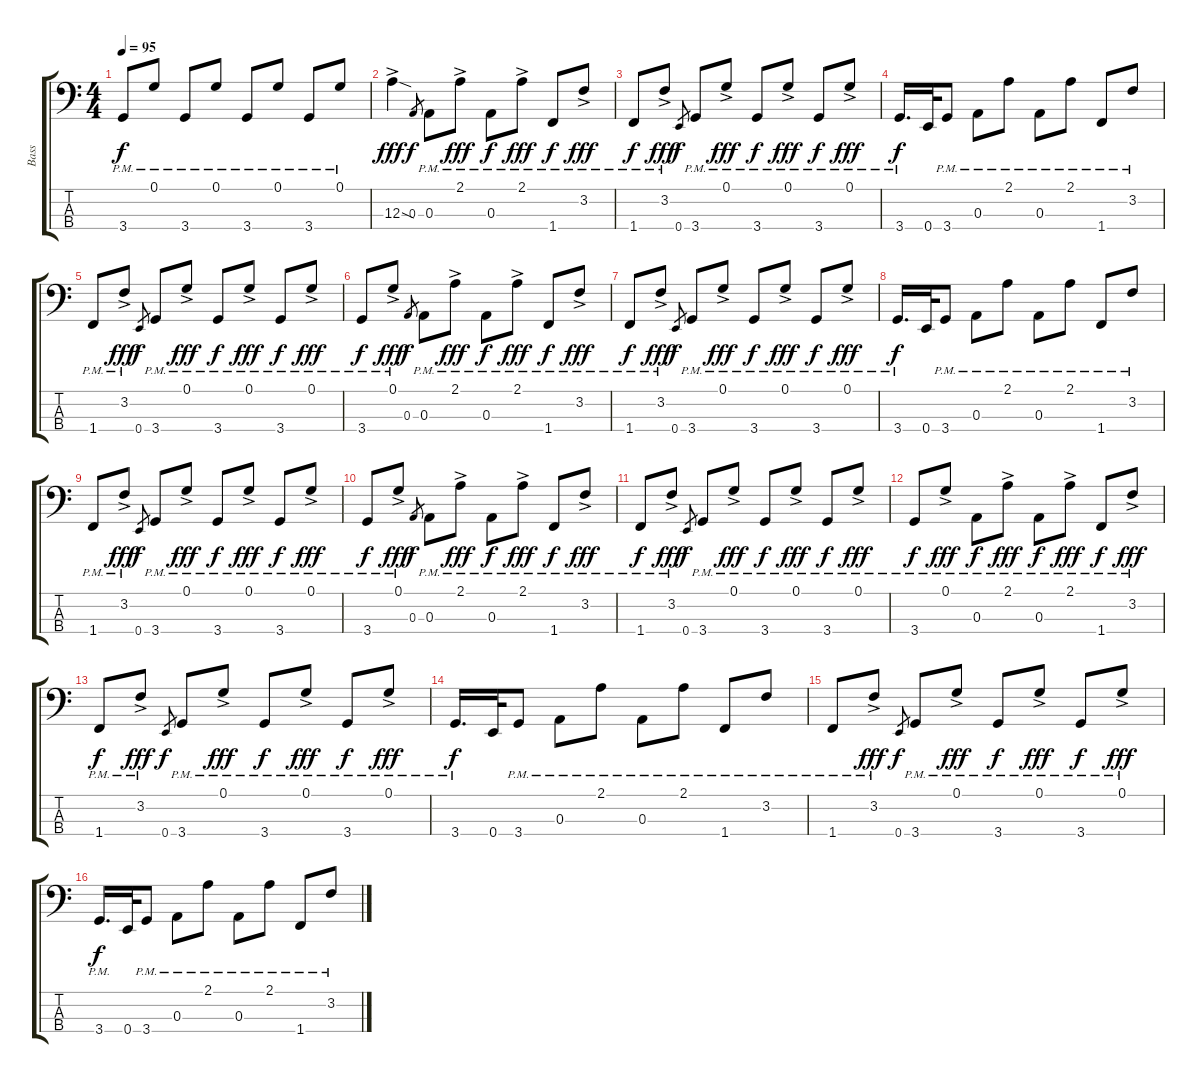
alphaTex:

\track ("Bass" "Bass") {instrument electricbassfinger}
\staff {score tabs}
\tuning (G2 D2 A1 E1) {hide}
\ts (4 4)
\tempo 95
\clef f4
\ks c
3.4{pm}.8{dy f} 0.1{pm}.8 3.4{pm}.8 0.1{pm}.8 3.4{pm}.8 0.1{pm}.8 3.4{pm}.8 0.1{pm}.8 |
12.3{sod ac}.4{dy fff} 0.3.8{gr dy f} 0.3{pm}.8 2.1{ac pm}.8{dy fff} 0.3{pm}.8{dy f} 2.1{ac pm}.8{dy fff} 1.4{pm}.8{dy f} 3.2{ac pm}.8{dy fff} |
1.4{pm}.8{dy f} 3.2{ac pm}.8{dy fff} 0.4.8{gr dy f} 3.4{pm}.8 0.1{ac pm}.8{dy fff} 3.4{pm}.8{dy f} 0.1{ac pm}.8{dy fff} 3.4{pm}.8{dy f} 0.1{ac pm}.8{dy fff} |
3.4{pm}.16{d dy f} 0.4.32 3.4{pm}.8 0.3{pm}.8 2.1{pm}.8 0.3{pm}.8 2.1{pm}.8 1.4{pm}.8 3.2{pm}.8 |
1.4{pm}.8 3.2{ac pm}.8{dy fff} 0.4.8{gr dy f} 3.4{pm}.8 0.1{ac pm}.8{dy fff} 3.4{pm}.8{dy f} 0.1{ac pm}.8{dy fff} 3.4{pm}.8{dy f} 0.1{ac pm}.8{dy fff} |
3.4{pm}.8{dy f} 0.1{ac pm}.8{dy fff} 0.3.8{gr dy f} 0.3{pm}.8 2.1{ac pm}.8{dy fff} 0.3{pm}.8{dy f} 2.1{ac pm}.8{dy fff} 1.4{pm}.8{dy f} 3.2{ac pm}.8{dy fff} |
1.4{pm}.8{dy f} 3.2{ac pm}.8{dy fff} 0.4.8{gr dy f} 3.4{pm}.8 0.1{ac pm}.8{dy fff} 3.4{pm}.8{dy f} 0.1{ac pm}.8{dy fff} 3.4{pm}.8{dy f} 0.1{ac pm}.8{dy fff} |
3.4{pm}.16{d dy f} 0.4.32 3.4{pm}.8 0.3{pm}.8 2.1{pm}.8 0.3{pm}.8 2.1{pm}.8 1.4{pm}.8 3.2{pm}.8 |
1.4{pm}.8 3.2{ac pm}.8{dy fff} 0.4.8{gr dy f} 3.4{pm}.8 0.1{ac pm}.8{dy fff} 3.4{pm}.8{dy f} 0.1{ac pm}.8{dy fff} 3.4{pm}.8{dy f} 0.1{ac pm}.8{dy fff} |
3.4{pm}.8{dy f} 0.1{ac pm}.8{dy fff} 0.3.8{gr dy f} 0.3{pm}.8 2.1{ac pm}.8{dy fff} 0.3{pm}.8{dy f} 2.1{ac pm}.8{dy fff} 1.4{pm}.8{dy f} 3.2{ac pm}.8{dy fff} |
1.4{pm}.8{dy f} 3.2{ac pm}.8{dy fff} 0.4.8{gr dy f} 3.4{pm}.8 0.1{ac pm}.8{dy fff} 3.4{pm}.8{dy f} 0.1{ac pm}.8{dy fff} 3.4{pm}.8{dy f} 0.1{ac pm}.8{dy fff} |
3.4{pm}.8{dy f} 0.1{ac pm}.8{dy fff} 0.3{pm}.8{dy f} 2.1{ac pm}.8{dy fff} 0.3{pm}.8{dy f} 2.1{ac pm}.8{dy fff} 1.4{pm}.8{dy f} 3.2{ac pm}.8{dy fff} |
1.4{pm}.8{dy f} 3.2{ac pm}.8{dy fff} 0.4.8{gr dy f} 3.4{pm}.8 0.1{ac pm}.8{dy fff} 3.4{pm}.8{dy f} 0.1{ac pm}.8{dy fff} 3.4{pm}.8{dy f} 0.1{ac pm}.8{dy fff} |
3.4{pm}.16{d dy f} 0.4.32 3.4{pm}.8 0.3{pm}.8 2.1{pm}.8 0.3{pm}.8 2.1{pm}.8 1.4{pm}.8 3.2{pm}.8 |
1.4{pm}.8 3.2{ac pm}.8{dy fff} 0.4.8{gr dy f} 3.4{pm}.8 0.1{ac pm}.8{dy fff} 3.4{pm}.8{dy f} 0.1{ac pm}.8{dy fff} 3.4{pm}.8{dy f} 0.1{ac pm}.8{dy fff} |
3.4{pm}.16{d dy f} 0.4.32 3.4{pm}.8 0.3{pm}.8 2.1{pm}.8 0.3{pm}.8 2.1{pm}.8 1.4{pm}.8 3.2{pm}.8
